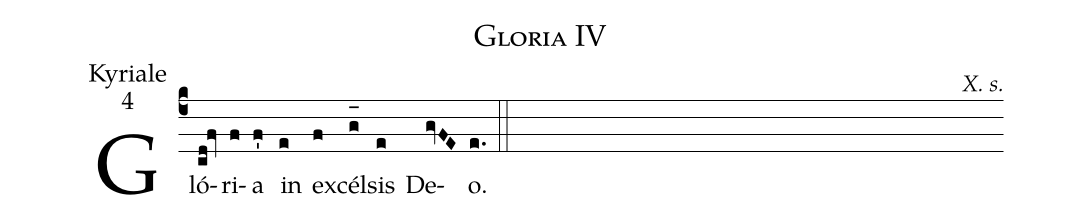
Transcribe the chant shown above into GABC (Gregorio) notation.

name:Gloria IV;
office-part:Kyriale;
mode:4;
commentary:X. s.;
%%
(c4) Gló(cd!fv)ri(f)a(f') in(e) ex(f)cél(g_[oh:h])sis(e) De(gvFE)o.(e.) (::)
